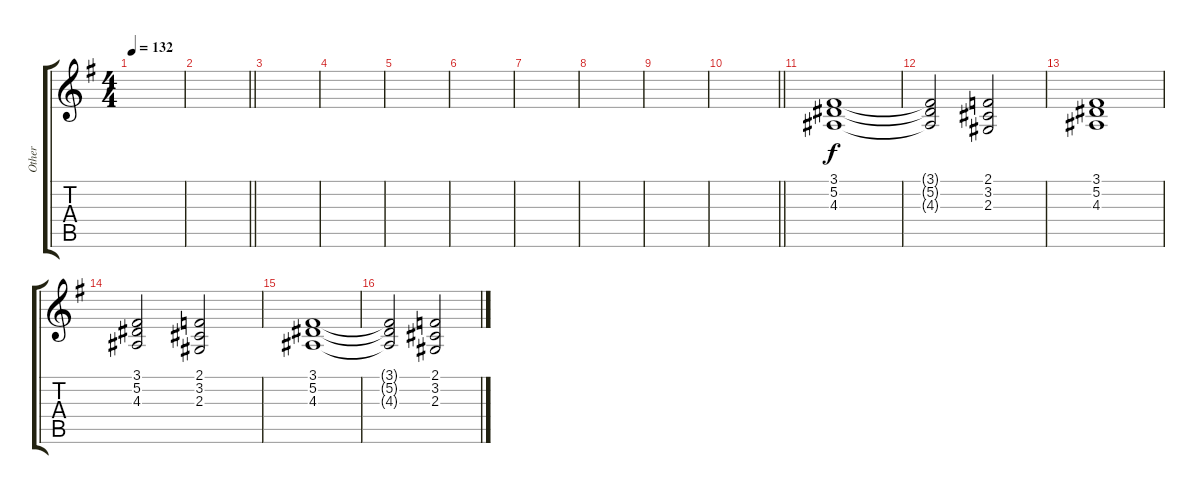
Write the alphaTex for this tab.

\track ("Other" "Other") {instrument lead1square}
\staff {score tabs}
\tuning (Eb4 Bb3 Gb3 Db3 Ab2 Eb2) {hide}
\ts (4 4)
\tempo 132
\clef g2
\ks eminor
|
\barLineRight lightlight
|
|
|
|
|
|
|
|
\barLineRight lightlight
|
(3.1 5.2 4.3).1 |
(3.1{t} 5.2{t} 4.3{t}).2 (2.1 3.2 2.3).2 |
(3.1 5.2 4.3).1 |
(3.1 5.2 4.3).2 (2.1 3.2 2.3).2 |
(3.1 5.2 4.3).1 |
(3.1{t} 5.2{t} 4.3{t}).2 (2.1 3.2 2.3).2
